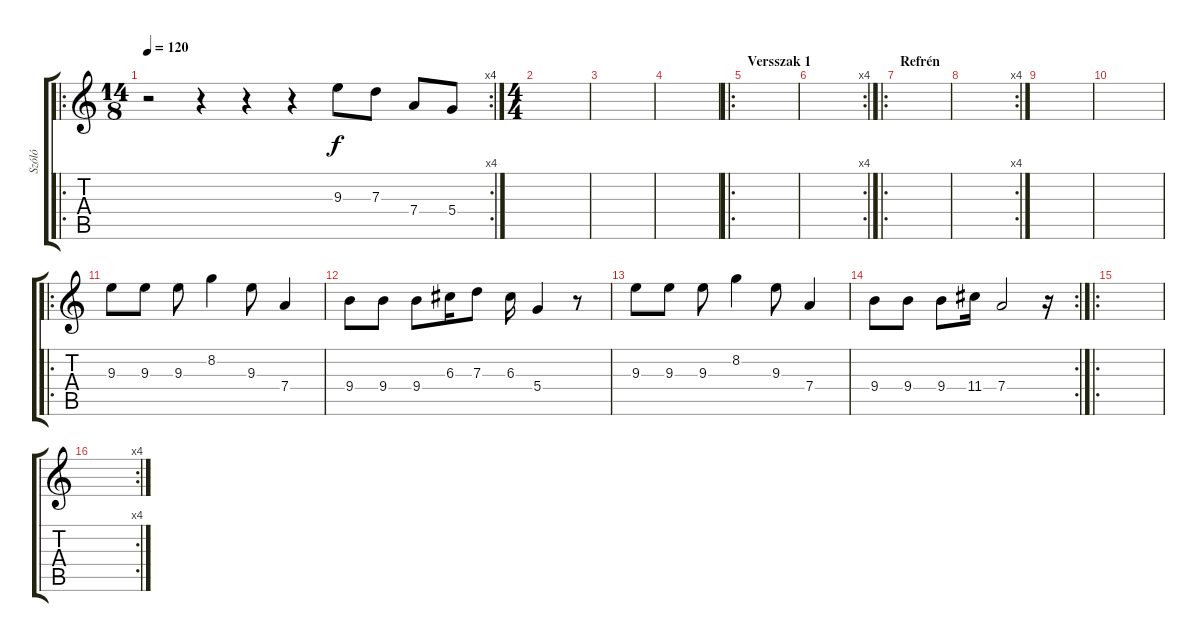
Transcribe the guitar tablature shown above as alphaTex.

\track ("Szóló" "Szóló") {instrument distortionguitar}
\staff {score tabs}
\tuning (E4 B3 G3 D3 A2 E2) {hide}
\ro
\rc 4
\ts (14 8)
\tempo 120
\clef g2
\ks c
r.2{dy f instrument distortionguitar} r.4 r.4 r.4 9.3.8 7.3.8 7.4.8 5.4.8 |
\ts (4 4)
|
|
|
\ro
\section ("" "Versszak 1")
|
\rc 4
|
\ro
\section ("" "Refrén")
|
\rc 4
|
|
|
\ro
9.3.8 9.3.8 9.3.8 8.2.4 9.3.8 7.4.4 |
9.4.8 9.4.8 9.4.8 6.3.16 7.3.8 6.3.16 5.4.4 r.8 |
9.3.8 9.3.8 9.3.8 8.2.4 9.3.8 7.4.4 |
\rc 2
9.4.8 9.4.8 9.4.8 11.4.16 7.4.2 r.16 |
\ro
|
\rc 4
